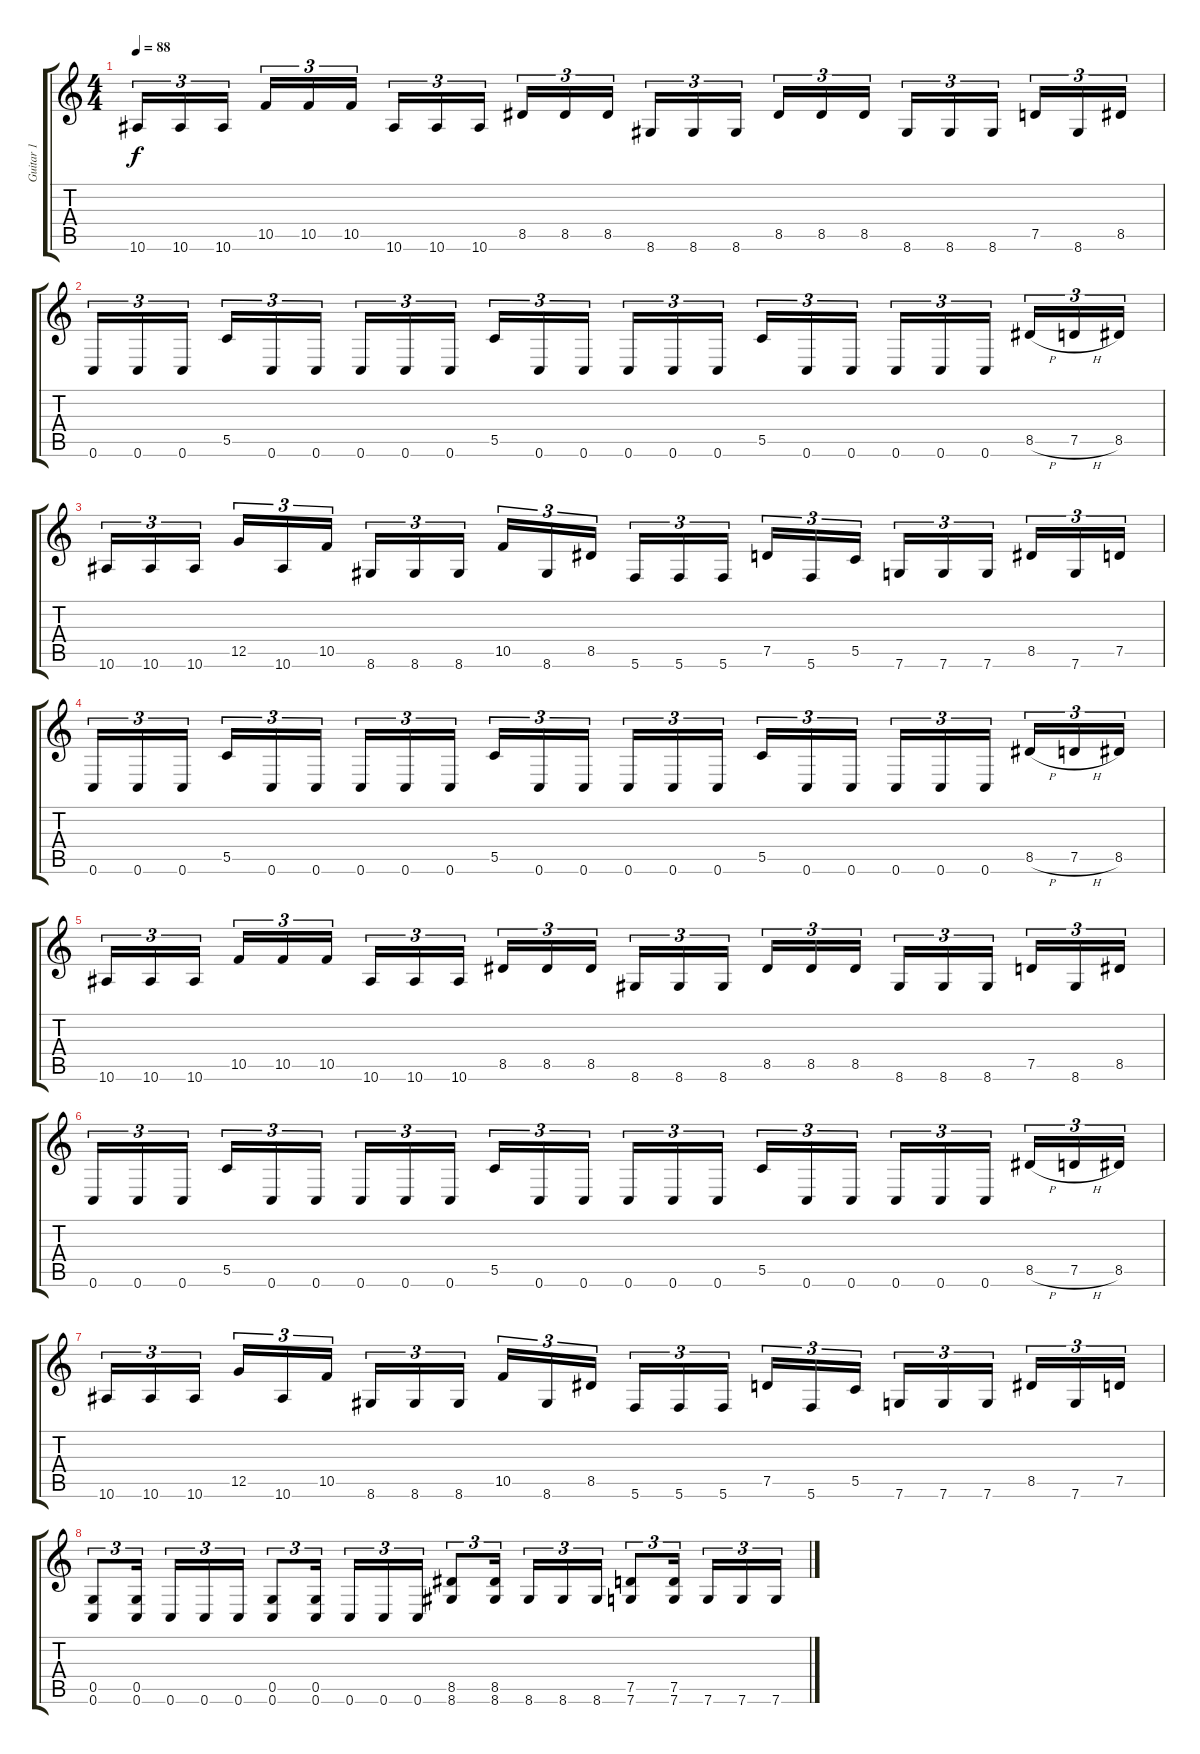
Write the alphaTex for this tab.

\track ("Guitar 1" "Guitar 1") {instrument distortionguitar}
\staff {score tabs}
\tuning (D4 A3 F3 C3 G2 C2) {hide}
\ts (4 4)
\tempo 88
\clef g2
\ks c
10.6.16{tu (3 2) dy f} 10.6.16{tu (3 2)} 10.6.16{tu (3 2)} 10.5.16{tu (3 2)} 10.5.16{tu (3 2)} 10.5.16{tu (3 2)} 10.6.16{tu (3 2)} 10.6.16{tu (3 2)} 10.6.16{tu (3 2)} 8.5.16{tu (3 2)} 8.5.16{tu (3 2)} 8.5.16{tu (3 2)} 8.6.16{tu (3 2)} 8.6.16{tu (3 2)} 8.6.16{tu (3 2)} 8.5.16{tu (3 2)} 8.5.16{tu (3 2)} 8.5.16{tu (3 2)} 8.6.16{tu (3 2)} 8.6.16{tu (3 2)} 8.6.16{tu (3 2)} 7.5.16{tu (3 2)} 8.6.16{tu (3 2)} 8.5.16{tu (3 2)} |
0.6.16{tu (3 2)} 0.6.16{tu (3 2)} 0.6.16{tu (3 2)} 5.5.16{tu (3 2)} 0.6.16{tu (3 2)} 0.6.16{tu (3 2)} 0.6.16{tu (3 2)} 0.6.16{tu (3 2)} 0.6.16{tu (3 2)} 5.5.16{tu (3 2)} 0.6.16{tu (3 2)} 0.6.16{tu (3 2)} 0.6.16{tu (3 2)} 0.6.16{tu (3 2)} 0.6.16{tu (3 2)} 5.5.16{tu (3 2)} 0.6.16{tu (3 2)} 0.6.16{tu (3 2)} 0.6.16{tu (3 2)} 0.6.16{tu (3 2)} 0.6.16{tu (3 2)} 8.5{h}.16{tu (3 2)} 7.5{h}.16{tu (3 2)} 8.5.16{tu (3 2)} |
10.6.16{tu (3 2)} 10.6.16{tu (3 2)} 10.6.16{tu (3 2)} 12.5.16{tu (3 2)} 10.6.16{tu (3 2)} 10.5.16{tu (3 2)} 8.6.16{tu (3 2)} 8.6.16{tu (3 2)} 8.6.16{tu (3 2)} 10.5.16{tu (3 2)} 8.6.16{tu (3 2)} 8.5.16{tu (3 2)} 5.6.16{tu (3 2)} 5.6.16{tu (3 2)} 5.6.16{tu (3 2)} 7.5.16{tu (3 2)} 5.6.16{tu (3 2)} 5.5.16{tu (3 2)} 7.6.16{tu (3 2)} 7.6.16{tu (3 2)} 7.6.16{tu (3 2)} 8.5.16{tu (3 2)} 7.6.16{tu (3 2)} 7.5.16{tu (3 2)} |
0.6.16{tu (3 2)} 0.6.16{tu (3 2)} 0.6.16{tu (3 2)} 5.5.16{tu (3 2)} 0.6.16{tu (3 2)} 0.6.16{tu (3 2)} 0.6.16{tu (3 2)} 0.6.16{tu (3 2)} 0.6.16{tu (3 2)} 5.5.16{tu (3 2)} 0.6.16{tu (3 2)} 0.6.16{tu (3 2)} 0.6.16{tu (3 2)} 0.6.16{tu (3 2)} 0.6.16{tu (3 2)} 5.5.16{tu (3 2)} 0.6.16{tu (3 2)} 0.6.16{tu (3 2)} 0.6.16{tu (3 2)} 0.6.16{tu (3 2)} 0.6.16{tu (3 2)} 8.5{h}.16{tu (3 2)} 7.5{h}.16{tu (3 2)} 8.5.16{tu (3 2)} |
10.6.16{tu (3 2)} 10.6.16{tu (3 2)} 10.6.16{tu (3 2)} 10.5.16{tu (3 2)} 10.5.16{tu (3 2)} 10.5.16{tu (3 2)} 10.6.16{tu (3 2)} 10.6.16{tu (3 2)} 10.6.16{tu (3 2)} 8.5.16{tu (3 2)} 8.5.16{tu (3 2)} 8.5.16{tu (3 2)} 8.6.16{tu (3 2)} 8.6.16{tu (3 2)} 8.6.16{tu (3 2)} 8.5.16{tu (3 2)} 8.5.16{tu (3 2)} 8.5.16{tu (3 2)} 8.6.16{tu (3 2)} 8.6.16{tu (3 2)} 8.6.16{tu (3 2)} 7.5.16{tu (3 2)} 8.6.16{tu (3 2)} 8.5.16{tu (3 2)} |
0.6.16{tu (3 2)} 0.6.16{tu (3 2)} 0.6.16{tu (3 2)} 5.5.16{tu (3 2)} 0.6.16{tu (3 2)} 0.6.16{tu (3 2)} 0.6.16{tu (3 2)} 0.6.16{tu (3 2)} 0.6.16{tu (3 2)} 5.5.16{tu (3 2)} 0.6.16{tu (3 2)} 0.6.16{tu (3 2)} 0.6.16{tu (3 2)} 0.6.16{tu (3 2)} 0.6.16{tu (3 2)} 5.5.16{tu (3 2)} 0.6.16{tu (3 2)} 0.6.16{tu (3 2)} 0.6.16{tu (3 2)} 0.6.16{tu (3 2)} 0.6.16{tu (3 2)} 8.5{h}.16{tu (3 2)} 7.5{h}.16{tu (3 2)} 8.5.16{tu (3 2)} |
10.6.16{tu (3 2)} 10.6.16{tu (3 2)} 10.6.16{tu (3 2)} 12.5.16{tu (3 2)} 10.6.16{tu (3 2)} 10.5.16{tu (3 2)} 8.6.16{tu (3 2)} 8.6.16{tu (3 2)} 8.6.16{tu (3 2)} 10.5.16{tu (3 2)} 8.6.16{tu (3 2)} 8.5.16{tu (3 2)} 5.6.16{tu (3 2)} 5.6.16{tu (3 2)} 5.6.16{tu (3 2)} 7.5.16{tu (3 2)} 5.6.16{tu (3 2)} 5.5.16{tu (3 2)} 7.6.16{tu (3 2)} 7.6.16{tu (3 2)} 7.6.16{tu (3 2)} 8.5.16{tu (3 2)} 7.6.16{tu (3 2)} 7.5.16{tu (3 2)} |
(0.5 0.6).8{tu (3 2)} (0.5 0.6).16{tu (3 2)} 0.6.16{tu (3 2)} 0.6.16{tu (3 2)} 0.6.16{tu (3 2)} (0.5 0.6).8{tu (3 2)} (0.5 0.6).16{tu (3 2)} 0.6.16{tu (3 2)} 0.6.16{tu (3 2)} 0.6.16{tu (3 2)} (8.5 8.6).8{tu (3 2)} (8.5 8.6).16{tu (3 2)} 8.6.16{tu (3 2)} 8.6.16{tu (3 2)} 8.6.16{tu (3 2)} (7.5 7.6).8{tu (3 2)} (7.5 7.6).16{tu (3 2)} 7.6.16{tu (3 2)} 7.6.16{tu (3 2)} 7.6.16{tu (3 2)}
